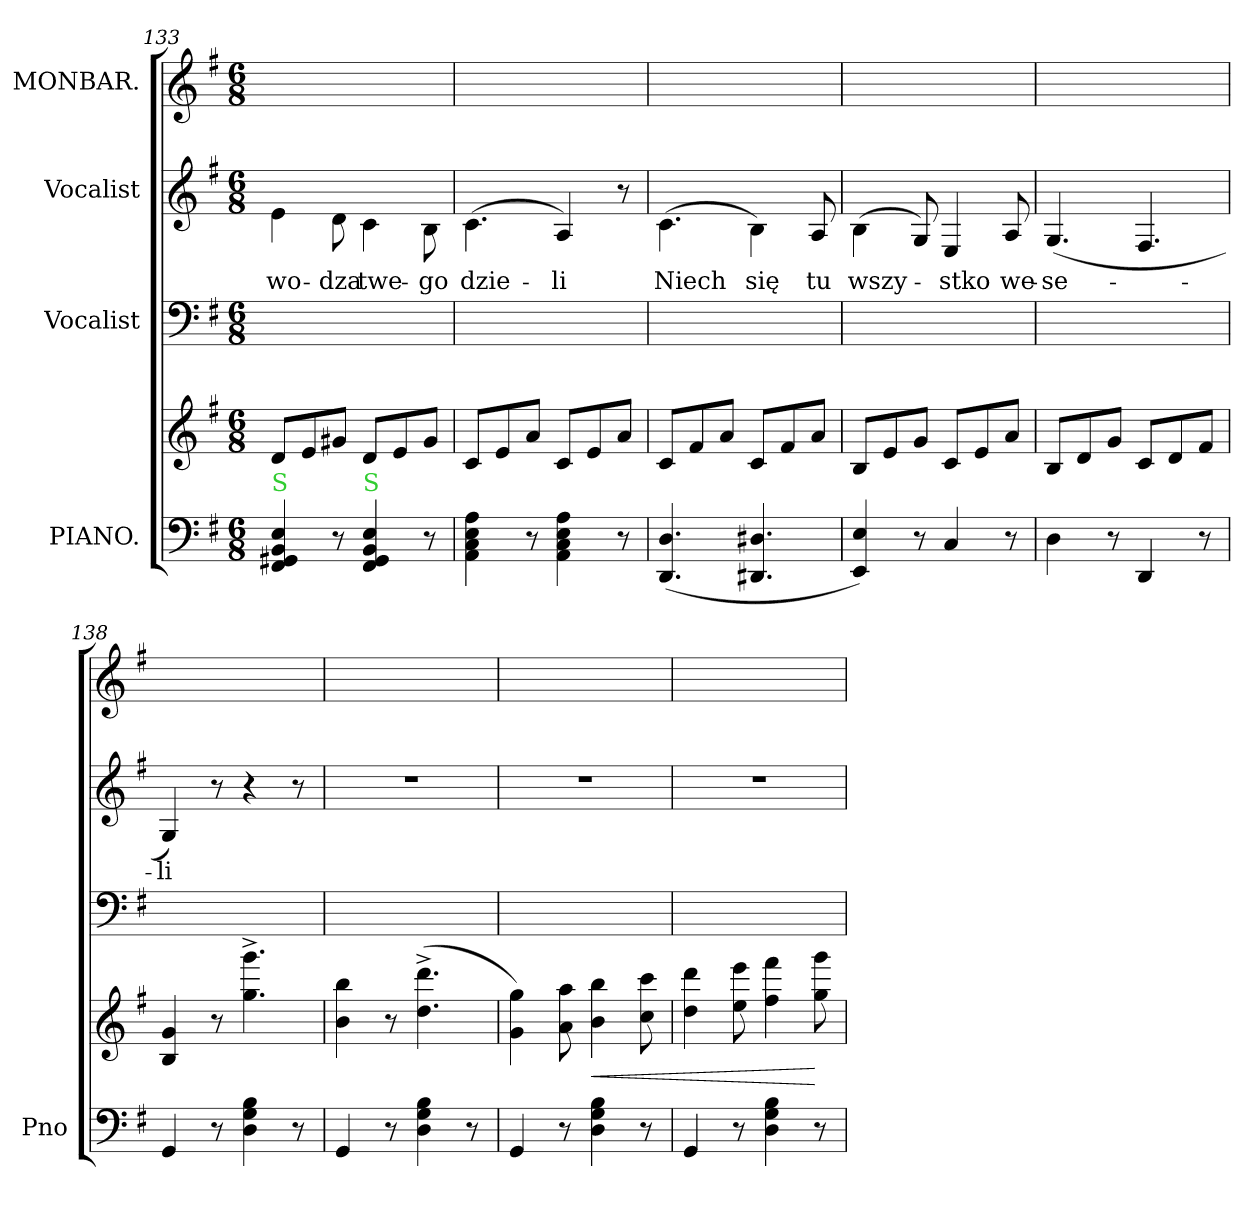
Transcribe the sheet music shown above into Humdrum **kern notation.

**kern	**kern	**dynam	**kern	**kern	**text	**kern
*part4	*part4	*part4	*part3	*part2	*part2	*part1
*staff5	*staff4	*staff4/5	*staff3	*staff2	*staff2	*staff1
*I"PIANO.	*	*	*I"Vocalist	*I"Vocalist	*	*I"MONBAR.
*I'Pno	*	*	*	*	*	*
*clefF4	*clefG2	*	*clefF4	*clefG2	*	*clefG2
*	*	*	*	*	*	*ITrd8c12
*k[f#]	*k[f#]	*	*k[f#]	*k[f#]	*	*k[f#]
*M6/8	*M6/8	*	*M6/8	*M6/8	*	*M6/8
=133	=133	=133	=133	=133	=133	=133
!LO:TX:a:color=limegreen:t=S	!	!	!	!	!	!
4FF#/ 4GG#X/ 4BB/ 4E/	8d/L	.	2.ryy	4e\	wo-	2.ryy
.	8e/	.	.	.	.	.
8r	8g#X/J	.	.	8d\	-dza	.
!LO:TX:a:color=limegreen:t=S	!	!	!	!	!	!
4FF#/ 4GG#/ 4BB/ 4E/	8d/L	.	.	4c\	twe-	.
.	8e/	.	.	.	.	.
8r	8g#/J	.	.	8B\	-go	.
=134	=134	=134	=134	=134	=134	=134
4AA\ 4C\ 4E\ 4A\	8c/L	.	2.ryy	(4.c\	dzie-	2.ryy
.	8e/	.	.	.	.	.
8r	8a/J	.	.	.	.	.
4AA\ 4C\ 4E\ 4A\	8c/L	.	.	4A/)	-li	.
.	8e/	.	.	.	.	.
8r	8a/J	.	.	8r	.	.
=135	=135	=135	=135	=135	=135	=135
(4.DD/ 4.D/	8c/L	.	2.ryy	(4.c\	Niech	2.ryy
.	8f#/	.	.	.	.	.
.	8a/J	.	.	.	.	.
4.DD#X/ 4.D#X/	8c/L	.	.	4B\)	się	.
.	8f#/	.	.	.	.	.
.	8a/J	.	.	8A/	tu	.
=136	=136	=136	=136	=136	=136	=136
4EE/ 4E/)	8B/L	.	2.ryy	(4B\	wszy-	2.ryy
.	8e/	.	.	.	.	.
8r	8g/J	.	.	8G/)	.	.
4C/	8c/L	.	.	4E/	-stko	.
.	8e/	.	.	.	.	.
8r	8a/J	.	.	8A/	we-	.
=137	=137	=137	=137	=137	=137	=137
4D\	8B/L	.	2.ryy	(>4.G/	-se-	2.ryy
.	8d/	.	.	.	.	.
8r	8g/J	.	.	.	.	.
4DD/	8c/L	.	.	4.F#/	.	.
.	8d/	.	.	.	.	.
8r	8f#/J	.	.	.	.	.
=138	=138	=138	=138	=138	=138	=138
4GG/	4B/ 4g/	.	2.ryy	4G/)	-li	2.ryy
8r	8r	.	.	8r	.	.
4D\ 4G\ 4B\	4.gg^<\ 4.ggg^<\	.	.	4r	.	.
8r	.	.	.	8r	.	.
=139	=139	=139	=139	=139	=139	=139
4GG/	4b\ 4bb\	.	2.ryy	2.r	.	2.ryy
8r	8r	.	.	.	.	.
4D\ 4G\ 4B\	(4.dd^<\ 4.ddd^<\	.	.	.	.	.
8r	.	.	.	.	.	.
=140	=140	=140	=140	=140	=140	=140
4GG/	4g\ 4gg\)	.	2.ryy	2.r	.	2.ryy
8r	8a\ 8aa\	.	.	.	.	.
4D\ 4G\ 4B\	4b\ 4bb\	<	.	.	.	.
8r	8cc\ 8ccc\	.	.	.	.	.
=141	=141	=141	=141	=141	=141	=141
4GG/	4dd\ 4ddd\	.	2.ryy	2.r	.	2.ryy
8r	8ee\ 8eee\	.	.	.	.	.
4D\ 4G\ 4B\	4ff#\ 4fff#\	.	.	.	.	.
8r	8gg\ 8ggg\	[	.	.	.	.
=	=	=	=	=	=	=
*-	*-	*-	*-	*-	*-	*-
